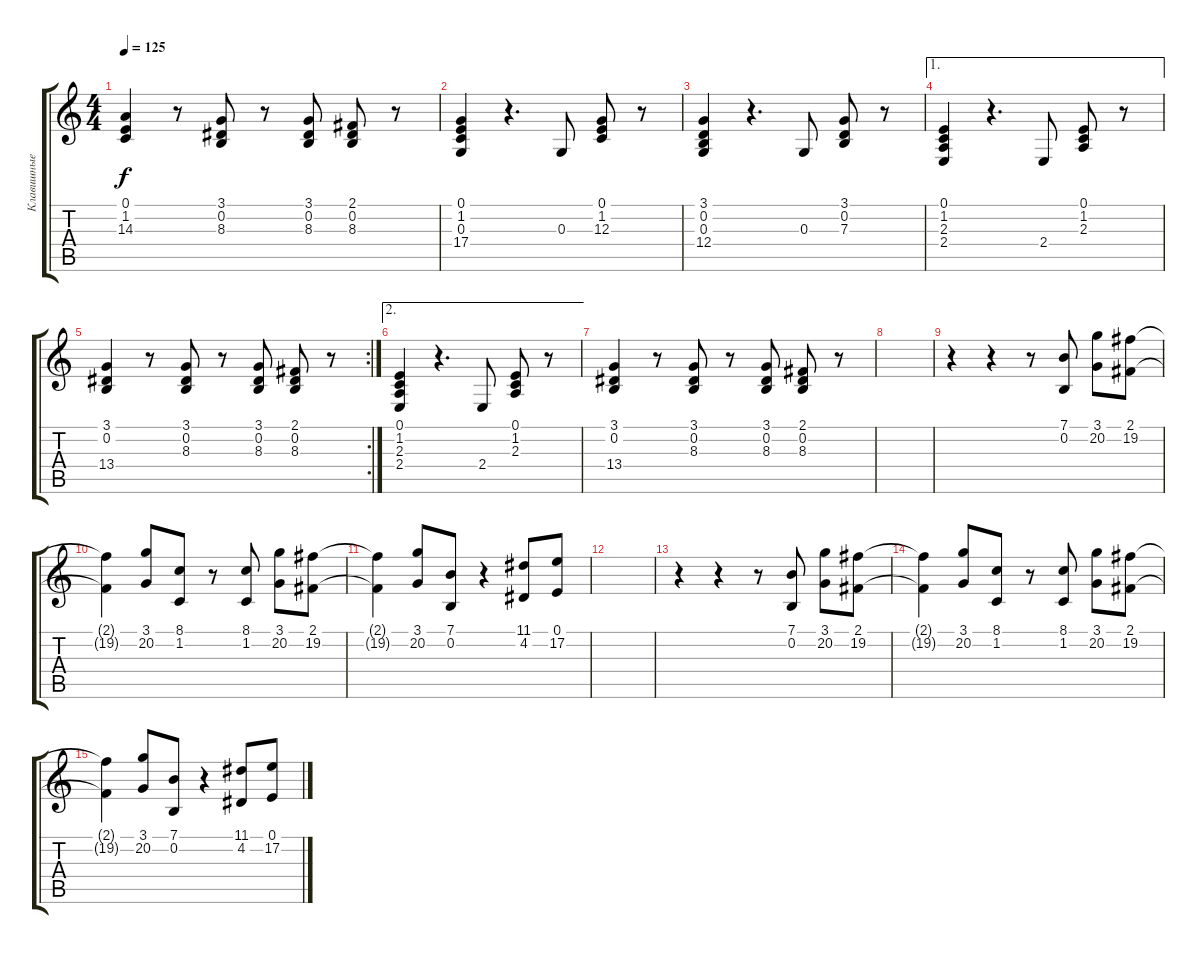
\track ("Клавишные" "Клавишные") {instrument fx5brightness}
\staff {score tabs}
\tuning (E4 B3 G3 D3 A2 E2) {hide}
\ts (4 4)
\tempo 125
\clef g2
\ks c
(0.1 1.2 14.3).4{dy f} r.8 (3.1 0.2 8.3).8 r.8 (3.1 0.2 8.3).8 (2.1 0.2 8.3).8 r.8 |
(0.1 1.2 0.3 17.4).4 r.4{d} 0.3.8 (0.1 1.2 12.3).8 r.8 |
(3.1 0.2 0.3 12.4).4 r.4{d} 0.3.8 (3.1 0.2 7.3).8 r.8 |
\ae 1
(0.1 1.2 2.3 2.4).4 r.4{d} 2.4.8 (0.1 1.2 2.3).8 r.8 |
\rc 2
(3.1 0.2 13.4).4 r.8 (3.1 0.2 8.3).8 r.8 (3.1 0.2 8.3).8 (2.1 0.2 8.3).8 r.8 |
\ae 2
(0.1 1.2 2.3 2.4).4 r.4{d} 2.4.8 (0.1 1.2 2.3).8 r.8 |
(3.1 0.2 13.4).4 r.8 (3.1 0.2 8.3).8 r.8 (3.1 0.2 8.3).8 (2.1 0.2 8.3).8 r.8 |
|
r.4 r.4 r.8 (7.1 0.2).8 (3.1 20.2).8 (2.1 19.2).8 |
(2.1{t} 19.2{t}).4 (3.1 20.2).8 (8.1 1.2).8 r.8 (8.1 1.2).8 (3.1 20.2).8 (2.1 19.2).8 |
(2.1{t} 19.2{t}).4 (3.1 20.2).8 (7.1 0.2).8 r.4 (11.1 4.2).8 (0.1 17.2).8 |
|
r.4 r.4 r.8 (7.1 0.2).8 (3.1 20.2).8 (2.1 19.2).8 |
(2.1{t} 19.2{t}).4 (3.1 20.2).8 (8.1 1.2).8 r.8 (8.1 1.2).8 (3.1 20.2).8 (2.1 19.2).8 |
(2.1{t} 19.2{t}).4 (3.1 20.2).8 (7.1 0.2).8 r.4 (11.1 4.2).8 (0.1 17.2).8
